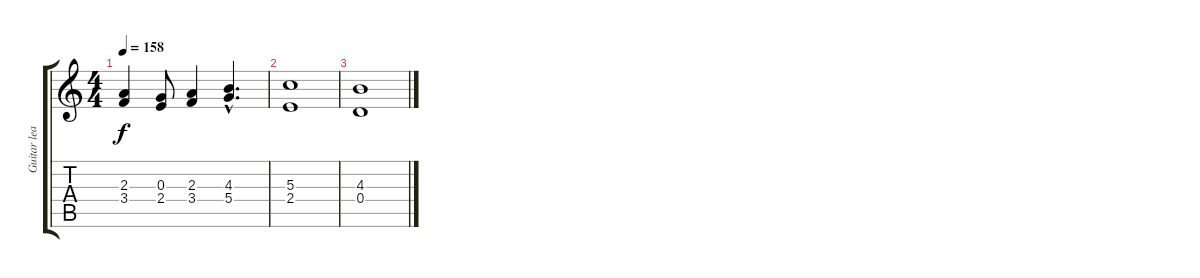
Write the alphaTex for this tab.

\track ("Guitar lead 1+2" "Guitar lea") {instrument distortionguitar}
\staff {score tabs}
\tuning (E4 B3 G3 D3 A2 E2) {hide}
\ts (4 4)
\tempo 158
\clef g2
\ks c
(2.3 3.4).4{dy f} (0.3 2.4).8 (2.3 3.4).4 (4.3{hac} 5.4{hac}).4{d} |
(5.3 2.4).1 |
(4.3 0.4).1
